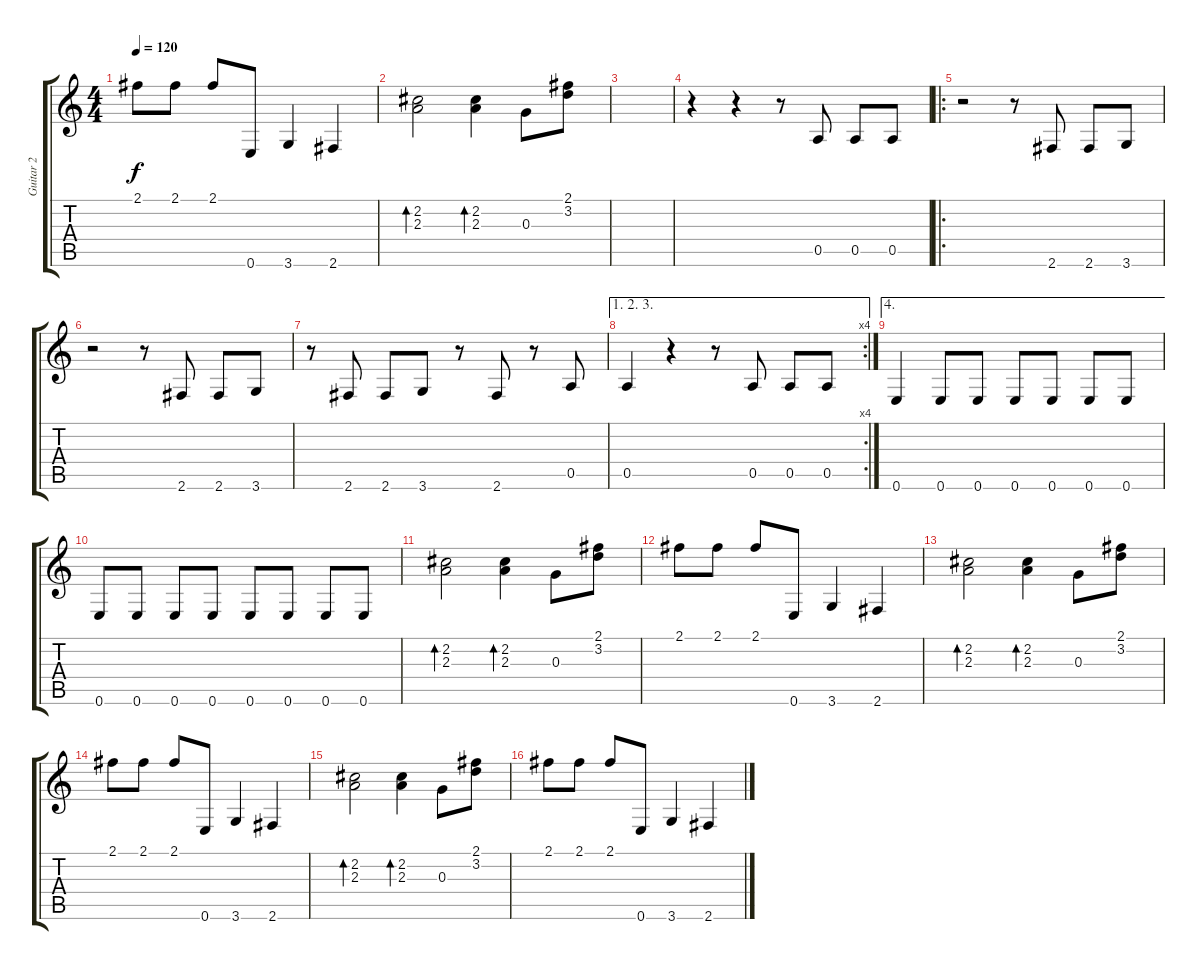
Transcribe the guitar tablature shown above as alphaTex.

\track ("Guitar 2" "Guitar 2") {instrument acousticguitarsteel}
\staff {score tabs}
\tuning (E4 B3 G3 D3 A2 E2) {hide}
\ts (4 4)
\tempo 120
\clef g2
\ks c
2.1.8{dy f} 2.1.8 2.1.8 0.6.8 3.6.4 2.6.4 |
(2.2 2.3).2{bd 60} (2.2 2.3).4{bd 60} 0.3.8 (2.1 3.2).8 |
|
r.4 r.4 r.8 0.5.8 0.5.8 0.5.8 |
\ro
r.2 r.8 2.6.8 2.6.8 3.6.8 |
r.2 r.8 2.6.8 2.6.8 3.6.8 |
r.8 2.6.8 2.6.8 3.6.8 r.8 2.6.8 r.8 0.5.8 |
\ae (1 2 3)
\rc 4
0.5.4 r.4 r.8 0.5.8 0.5.8 0.5.8 |
\ae 4
0.6.4 0.6.8 0.6.8 0.6.8{volume 13} 0.6.8 0.6.8 0.6.8 |
0.6.8 0.6.8 0.6.8 0.6.8 0.6.8 0.6.8 0.6.8 0.6.8 |
(2.2 2.3).2{bd 60} (2.2 2.3).4{bd 60} 0.3.8 (2.1 3.2).8 |
2.1.8 2.1.8 2.1.8 0.6.8 3.6.4 2.6.4 |
(2.2 2.3).2{bd 60} (2.2 2.3).4{bd 60} 0.3.8 (2.1 3.2).8 |
2.1.8 2.1.8 2.1.8 0.6.8 3.6.4 2.6.4 |
(2.2 2.3).2{bd 60} (2.2 2.3).4{bd 60} 0.3.8 (2.1 3.2).8 |
2.1.8 2.1.8 2.1.8 0.6.8 3.6.4 2.6.4
